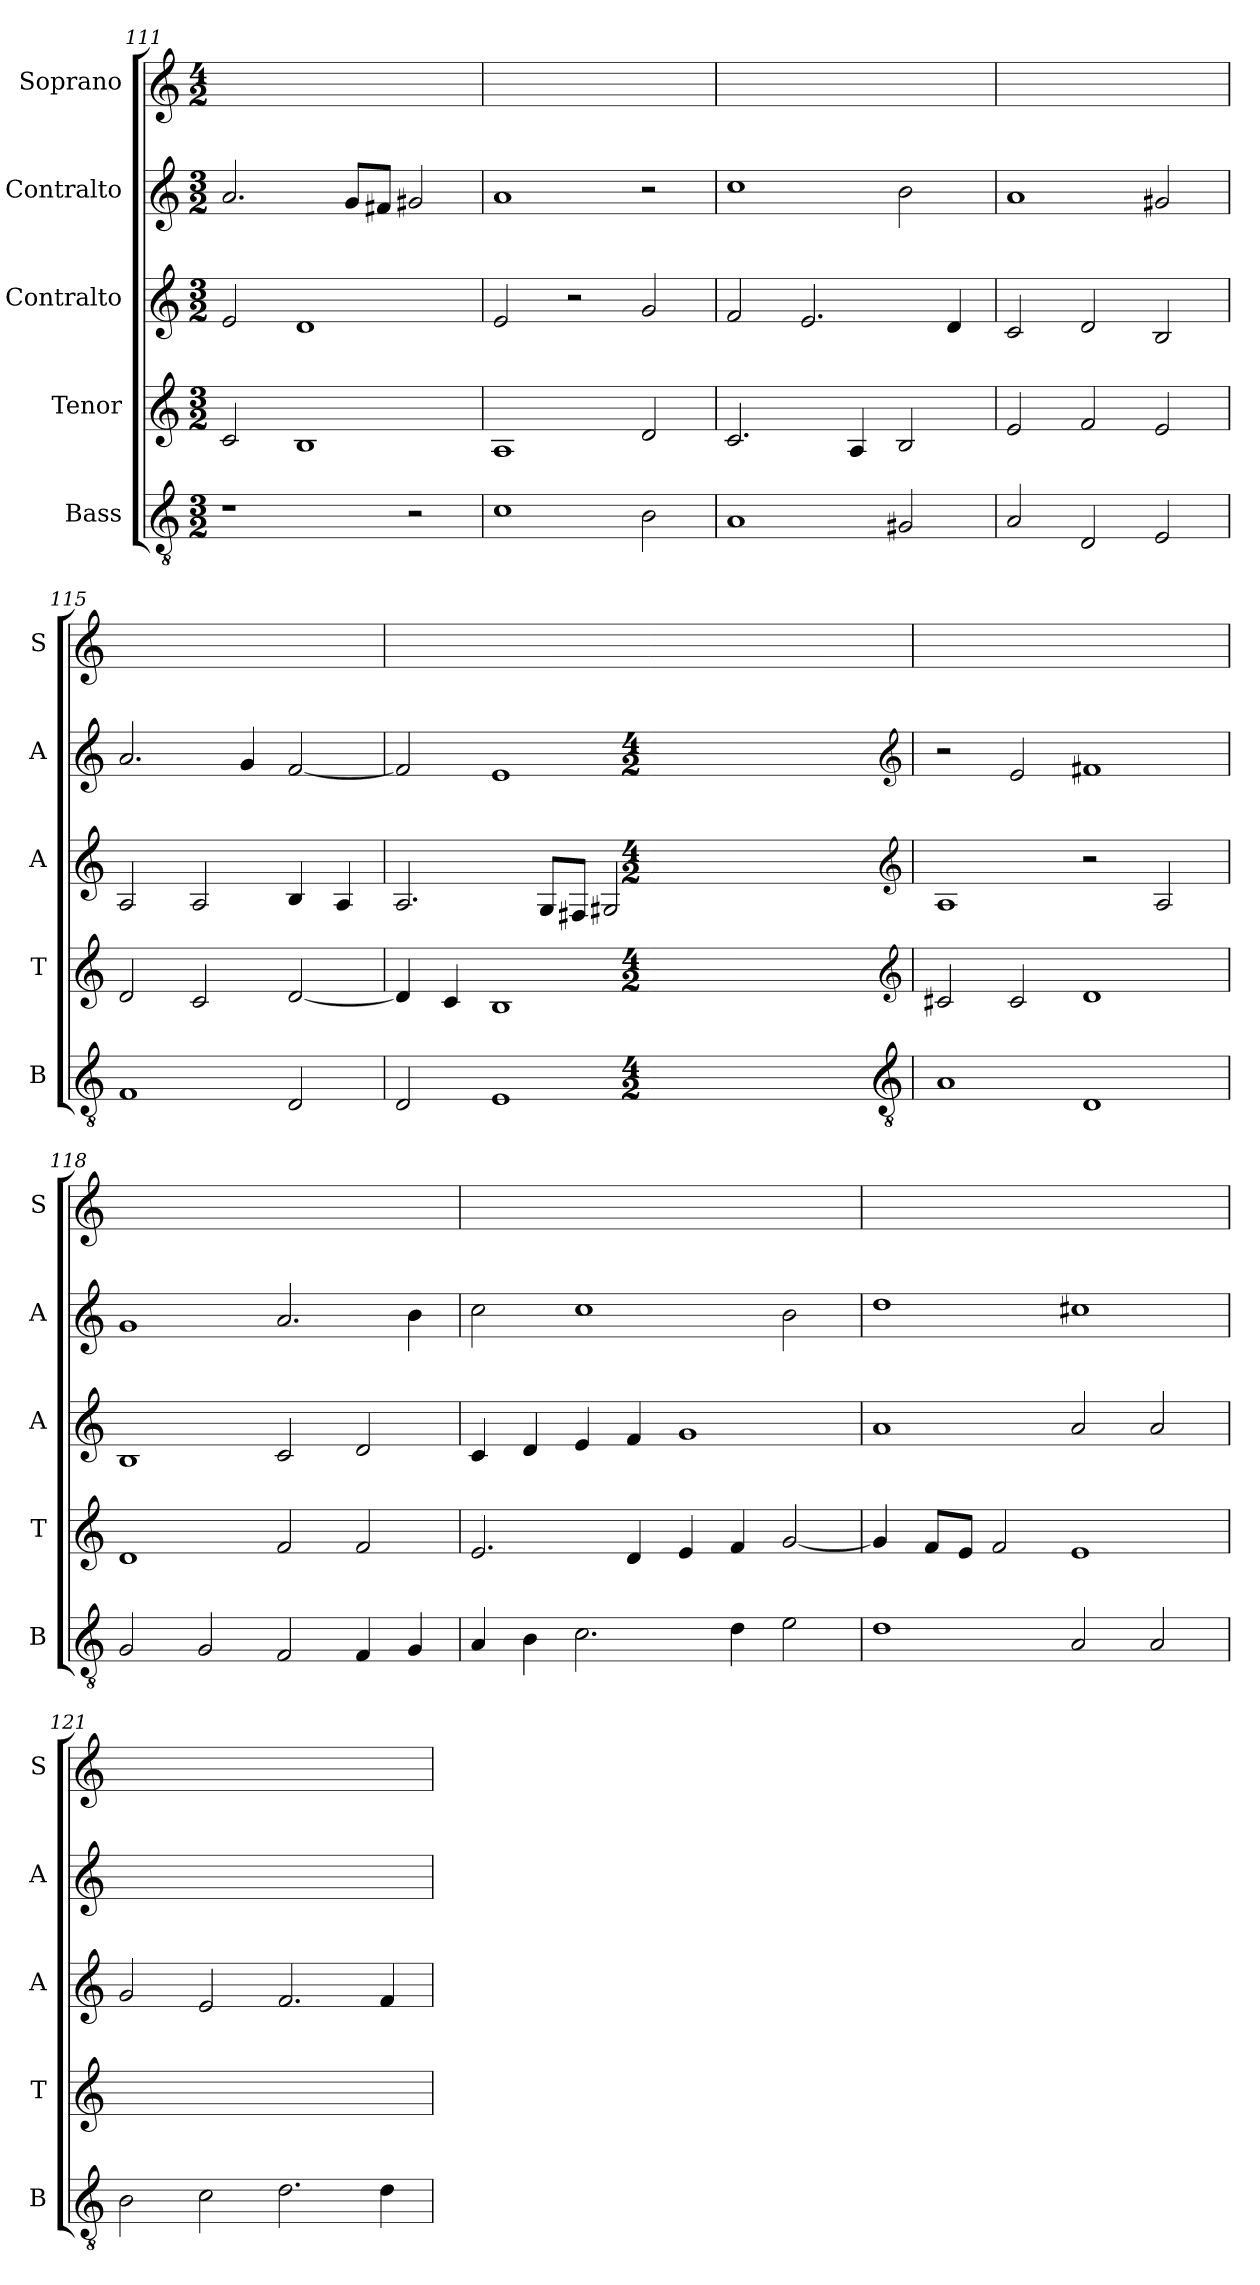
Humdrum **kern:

**kern	**kern	**kern	**kern	**kern
*part5	*part4	*part3	*part2	*part1
*staff5	*staff4	*staff3	*staff2	*staff1
*I"Bass	*I"Tenor	*I"Contralto	*I"Contralto	*I"Soprano
*I'B	*I'T	*I'A	*I'A	*I'S
*clefGv2	*clefG2	*clefG2	*clefG2	*clefG2
*k[]	*k[]	*k[]	*k[]	*k[]
*E:phr	*E:phr	*E:phr	*E:phr	*E:phr
*M3/2	*M3/2	*M3/2	*M3/2	*M4/2
=111	=111	=111	=111	=111
1r	2c	2e	2.a	1.ryy
.	1B	1d	.	.
.	.	.	8g/L	.
.	.	.	8f#X/J	.
2r	.	.	2g#X	.
=112	=112	=112	=112	=112
1c	1A	2e	1a	1.ryy
.	.	2r	.	.
2B	2d	2g	2r	.
=113	=113	=113	=113	=113
1A	2.c	2f	1cc	1.ryy
.	.	2.e	.	.
.	4A	.	.	.
2G#X	2B	.	2b	.
.	.	4d	.	.
=114	=114	=114	=114	=114
2A	2e	2c	1a	1.ryy
2D	2f	2d	.	.
2E	2e	2B	2g#X	.
=115	=115	=115	=115	=115
1F	2d	2A	2.a	1.ryy
.	2c	2A	.	.
.	.	.	4g	.
2D	[2d	4B	[2f	.
.	.	4A	.	.
=116	=116	=116	=116	=116
2D	4d]	2.A	2f]	1.ryy
.	4c	.	.	.
1E	1B	.	1e	.
.	.	8G/L	.	.
.	.	8F#X/J	.	.
.	.	2G#X	.	.
*clefGv2	*clefG2	*clefG2	*clefG2	*
*k[]	*k[]	*k[]	*k[]	*
*E:phr	*E:phr	*E:phr	*E:phr	*
*M4/2	*M4/2	*M4/2	*M4/2	*
=117	=117	=117	=117	=117
1A	2c#X	1A	2r	0ryy
.	2c#	.	2e	.
1D	1d	2r	1f#X	.
.	.	2A	.	.
=118	=118	=118	=118	=118
2G	1d	1B	1g	0ryy
2G	.	.	.	.
2F	2f	2c	2.a	.
4F	2f	2d	.	.
4G	.	.	4b	.
=119	=119	=119	=119	=119
4A	2.e	4c	2cc	0ryy
4B	.	4d	.	.
2.c	.	4e	1cc	.
.	4d	4f	.	.
.	4e	1g	.	.
4d	4f	.	.	.
2e	[2g	.	2b	.
=120	=120	=120	=120	=120
1d	4g]	1a	1dd	0ryy
.	8f/L	.	.	.
.	8e/J	.	.	.
.	2f	.	.	.
2A	1e	2a	1cc#X	.
2A	.	2a	.	.
=121	=121	=121	=121	=121
2B	0r	2g	0r	0ryy
2c	.	2e	.	.
2.d	.	2.f	.	.
4d	.	4f	.	.
=	=	=	=	=
*-	*-	*-	*-	*-
